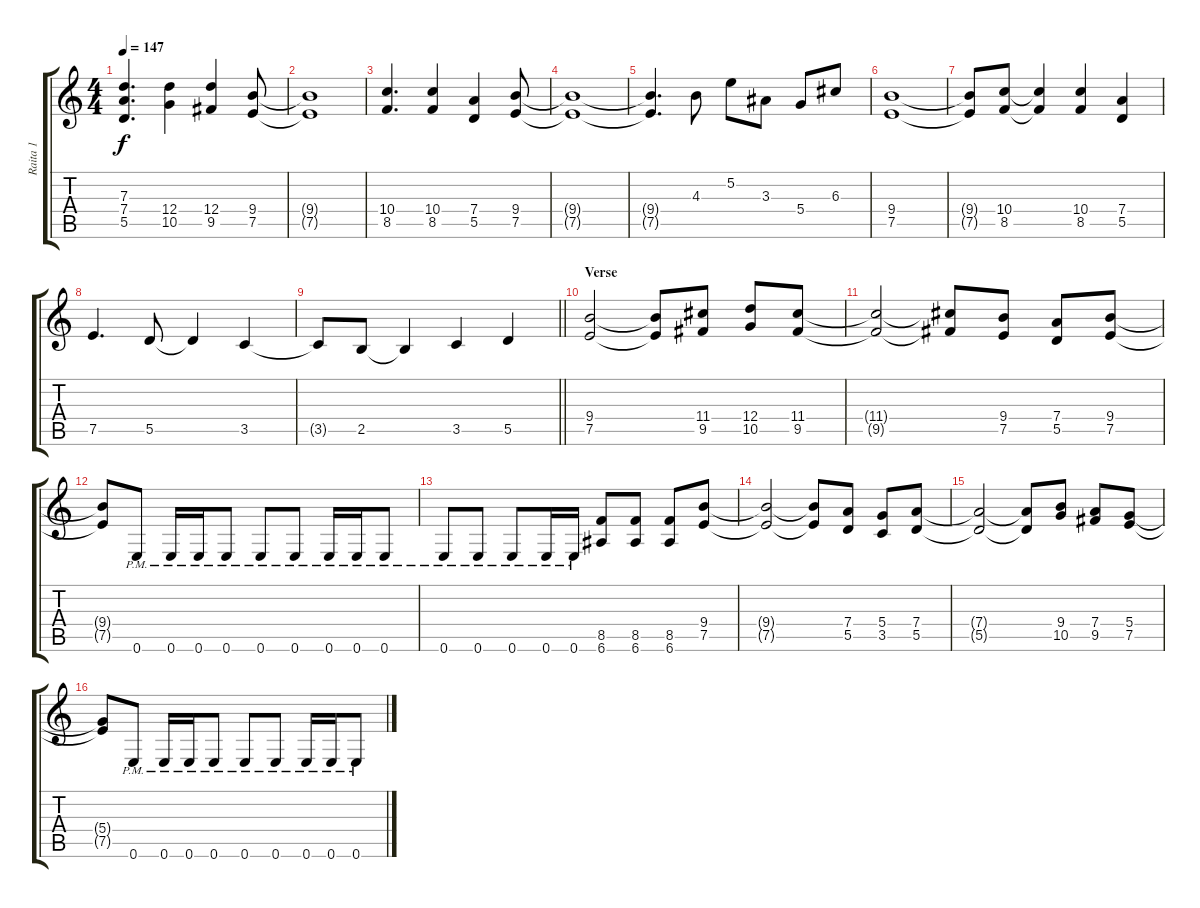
\track ("Raita 1" "Raita 1") {instrument distortionguitar}
\staff {score tabs}
\tuning (E4 B3 G3 D3 A2 E2) {hide}
\ts (4 4)
\tempo 147
\clef g2
\ks c
(7.3{t} 7.4{t} 5.5{t}).4{d dy f} (12.4 10.5).4 (12.4 9.5).4 (9.4 7.5).8 |
(9.4{t} 7.5{t}).1 |
(10.4 8.5).4{d} (10.4 8.5).4 (7.4 5.5).4 (9.4 7.5).8 |
(9.4{t} 7.5{t}).1 |
(9.4{t} 7.5{t}).4{d} 4.3.8 5.2.8 3.3.8 5.4.8 6.3.8 |
(9.4 7.5).1 |
(9.4{t} 7.5{t}).8 (10.4 8.5).8 (10.4{t} 8.5{t}).4 (10.4 8.5).4 (7.4 5.5).4 |
7.5.4{d} 5.5.8 5.5{t}.4 3.5.4 |
\barLineRight lightlight
3.5{t}.8 2.5.8 2.5{t}.4 3.5.4 5.5.4 |
\section ("" "Verse")
(9.4 7.5).2 (9.4{t} 7.5{t}).8 (11.4 9.5).8 (12.4 10.5).8 (11.4 9.5).8 |
(11.4{t} 9.5{t}).2 (11.4{t} 9.5{t}).8 (9.4 7.5).8 (7.4 5.5).8 (9.4 7.5).8 |
(9.4{t} 7.5{t}).8 0.6{pm}.8 0.6{pm}.16 0.6{pm}.16 0.6{pm}.8 0.6{pm}.8 0.6{pm}.8 0.6{pm}.16 0.6{pm}.16 0.6{pm}.8 |
0.6{pm}.8 0.6{pm}.8 0.6{pm}.8 0.6{pm}.16 0.6{pm}.16 (8.5 6.6).8 (8.5 6.6).8 (8.5 6.6).8 (9.4 7.5).8 |
(9.4{t} 7.5{t}).2 (9.4{t} 7.5{t}).8 (7.4 5.5).8 (5.4 3.5).8 (7.4 5.5).8 |
(7.4{t} 5.5{t}).2 (7.4{t} 5.5{t}).8 (9.4 10.5).8 (7.4 9.5).8 (5.4 7.5).8 |
(5.4{t} 7.5{t}).8 0.6{pm}.8 0.6{pm}.16 0.6{pm}.16 0.6{pm}.8 0.6{pm}.8 0.6{pm}.8 0.6{pm}.16 0.6{pm}.16 0.6{pm}.8
